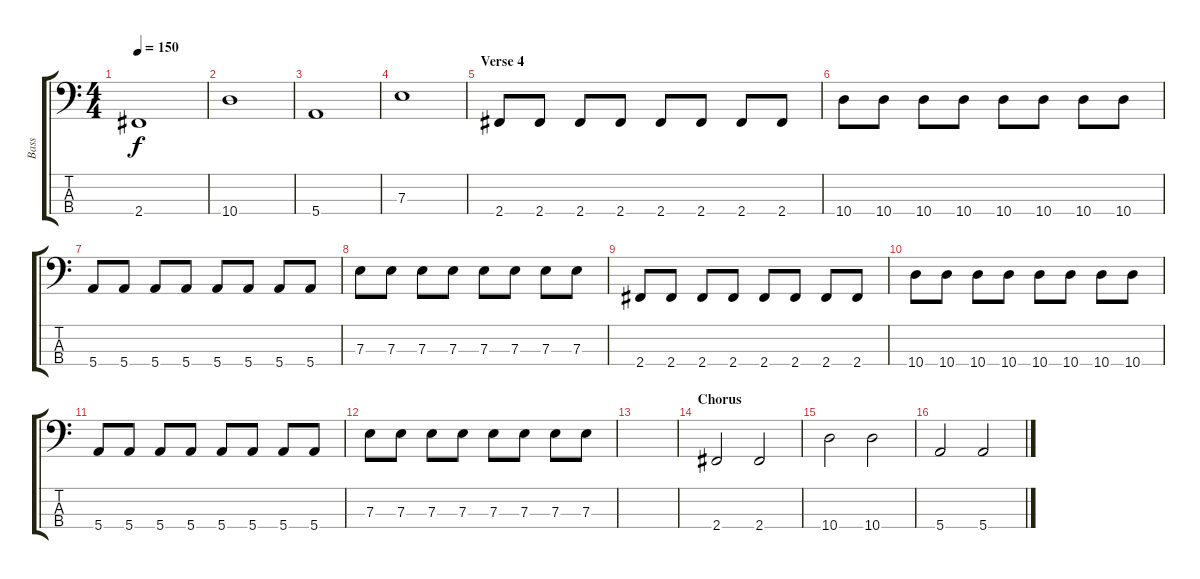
\track ("Bass" "Bass") {instrument electricbasspick}
\staff {score tabs}
\tuning (G2 D2 A1 E1) {hide}
\ts (4 4)
\tempo 150
\clef f4
\ks c
2.4.1{dy f} |
10.4.1 |
5.4.1 |
7.3.1 |
\section ("" "Verse 4")
2.4.8 2.4.8 2.4.8 2.4.8 2.4.8 2.4.8 2.4.8 2.4.8 |
10.4.8 10.4.8 10.4.8 10.4.8 10.4.8 10.4.8 10.4.8 10.4.8 |
5.4.8 5.4.8 5.4.8 5.4.8 5.4.8 5.4.8 5.4.8 5.4.8 |
7.3.8 7.3.8 7.3.8 7.3.8 7.3.8 7.3.8 7.3.8 7.3.8 |
2.4.8 2.4.8 2.4.8 2.4.8 2.4.8 2.4.8 2.4.8 2.4.8 |
10.4.8 10.4.8 10.4.8 10.4.8 10.4.8 10.4.8 10.4.8 10.4.8 |
5.4.8 5.4.8 5.4.8 5.4.8 5.4.8 5.4.8 5.4.8 5.4.8 |
7.3.8 7.3.8 7.3.8 7.3.8 7.3.8 7.3.8 7.3.8 7.3.8 |
|
\section ("" "Chorus")
2.4.2 2.4.2 |
10.4.2 10.4.2 |
5.4.2 5.4.2
